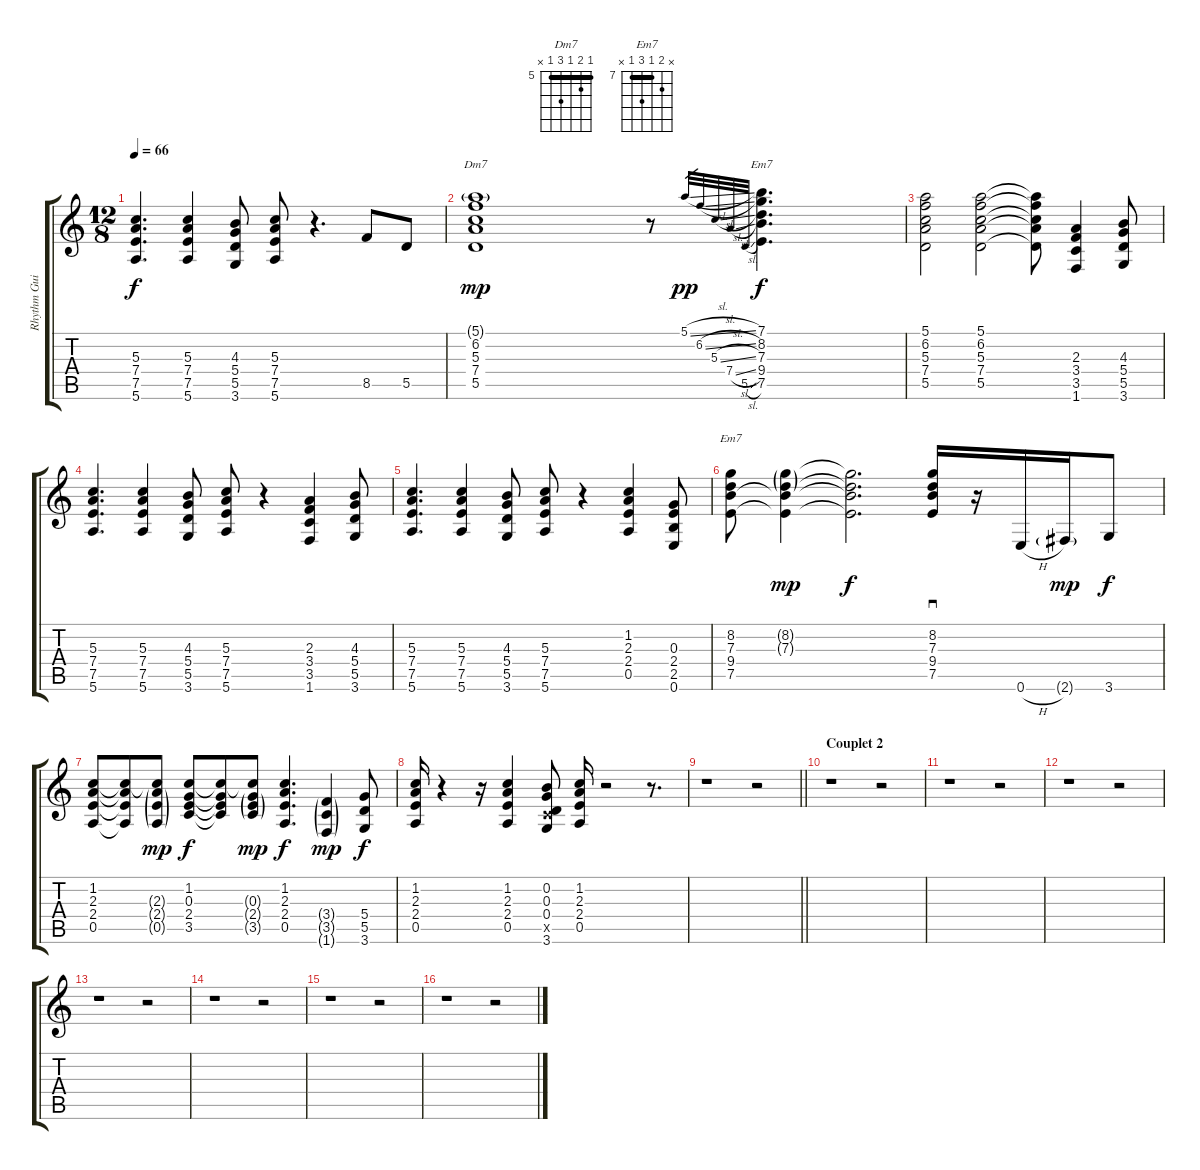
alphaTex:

\track ("Rhythm Guitar" "Rhythm Gui") {instrument electricguitarjazz}
\staff {score tabs}
\tuning (E4 B3 G3 D3 A2 E2) {hide}
\chord ("Dm7" 5 6 5 7 5 x) {firstfret 5 barre 5}
\chord ("Em7" 7 8 7 9 7 x) {firstfret 7 barre 7}
\chord ("Em7" x 8 7 9 7 x) {firstfret 7 barre 7}
\ts (12 8)
\tempo 66
\clef g2
\ks c
(5.3 7.4 7.5 5.6).4{d dy f} (5.3 7.4 7.5 5.6).4 (4.3 5.4 5.5 3.6).8 (5.3 7.4 7.5 5.6).8 r.4{d} 8.5.8 5.5.8 |
(5.1{g} 6.2 5.3 7.4 5.5).1{ch "Dm7" dy mp} r.8 5.1{sl}.32{gr dy pp} 6.2{sl}.32{gr} 5.3{sl}.32{gr} 7.4{sl}.32{gr} 5.5{sl}.32{gr} (7.1 8.2 7.3 9.4 7.5).4{d ch "Em7" dy f} |
(5.1 6.2 5.3 7.4 5.5).2 (5.1 6.2 5.3 7.4 5.5).2 (5.1{t} 6.2{t} 5.3{t} 7.4{t} 5.5{t}).8 (2.3 3.4 3.5 1.6).4 (4.3 5.4 5.5 3.6).8 |
(5.3 7.4 7.5 5.6).4{d} (5.3 7.4 7.5 5.6).4 (4.3 5.4 5.5 3.6).8 (5.3 7.4 7.5 5.6).8 r.4 (2.3 3.4 3.5 1.6).4 (4.3 5.4 5.5 3.6).8 |
(5.3 7.4 7.5 5.6).4{d} (5.3 7.4 7.5 5.6).4 (4.3 5.4 5.5 3.6).8 (5.3 7.4 7.5 5.6).8 r.4 (1.2 2.3 2.4 0.5).4 (0.3 2.4 2.5 0.6).8 |
(8.2 7.3 9.4 7.5).8{ch "Em7"} (8.2{g} 7.3{g} 9.4{t} 7.5{t}).4{dy mp} (8.2{t} 7.3{t} 9.4{t} 7.5{t}).2{d dy f} (8.2 7.3 9.4 7.5).16{sd} r.16 0.6{h}.16 2.6{g}.16{dy mp} 3.6.8{dy f} |
(1.2 2.3 2.4 0.5).8 (1.2{t} 2.3{t} 2.4{t} 0.5{t}).8 (1.2{t} 2.3{g} 2.4{g} 0.5{g}).8{dy mp} (1.2 0.3 2.4 3.5).8{dy f} (1.2{t} 0.3{t} 2.4{t} 3.5{t}).8 (1.2{t} 0.3{g} 2.4{g} 3.5{g}).8{dy mp} (1.2 2.3 2.4 0.5).4{d dy f} (3.4{g} 3.5{g} 1.6{g}).4{dy mp} (5.4 5.5 3.6).8{dy f} |
(1.2 2.3 2.4 0.5).16 r.4 r.16 (1.2 2.3 2.4 0.5).4 (0.2 0.3 0.4 3.5{x} 3.6).8 (1.2 2.3 2.4 0.5).16 r.2 r.8{d} |
\barLineRight lightlight
r.1 r.2 |
\section ("" "Couplet 2")
r.1 r.2 |
r.1 r.2 |
r.1 r.2 |
r.1 r.2 |
r.1 r.2 |
r.1 r.2 |
r.1 r.2
